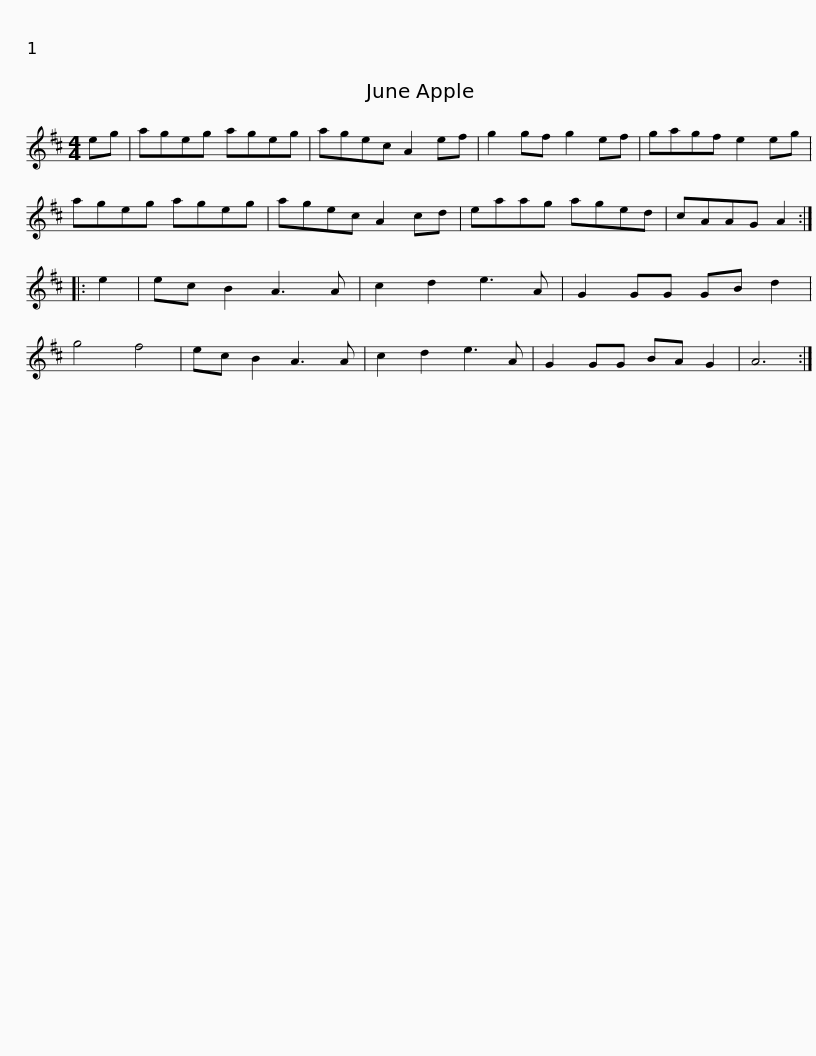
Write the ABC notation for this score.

X:1
L:1/8
M:4/4
I:linebreak $
K:D
V:1 treble
V:1
 eg | ageg ageg | agec A2 ef | g2 gf g2 ef | gagf e2 eg | %5
 ageg ageg |$ agec A2 cd | eaag aged | cAAG A2 :: e2 | %10
 ec B2 A3 A | c2 d2 e3 A | G2 GG GB d2 | g4 f4 |$ ec B2 A3 A | %15
 c2 d2 e3 A | G2 GG BA G2 | A6 :| %18
